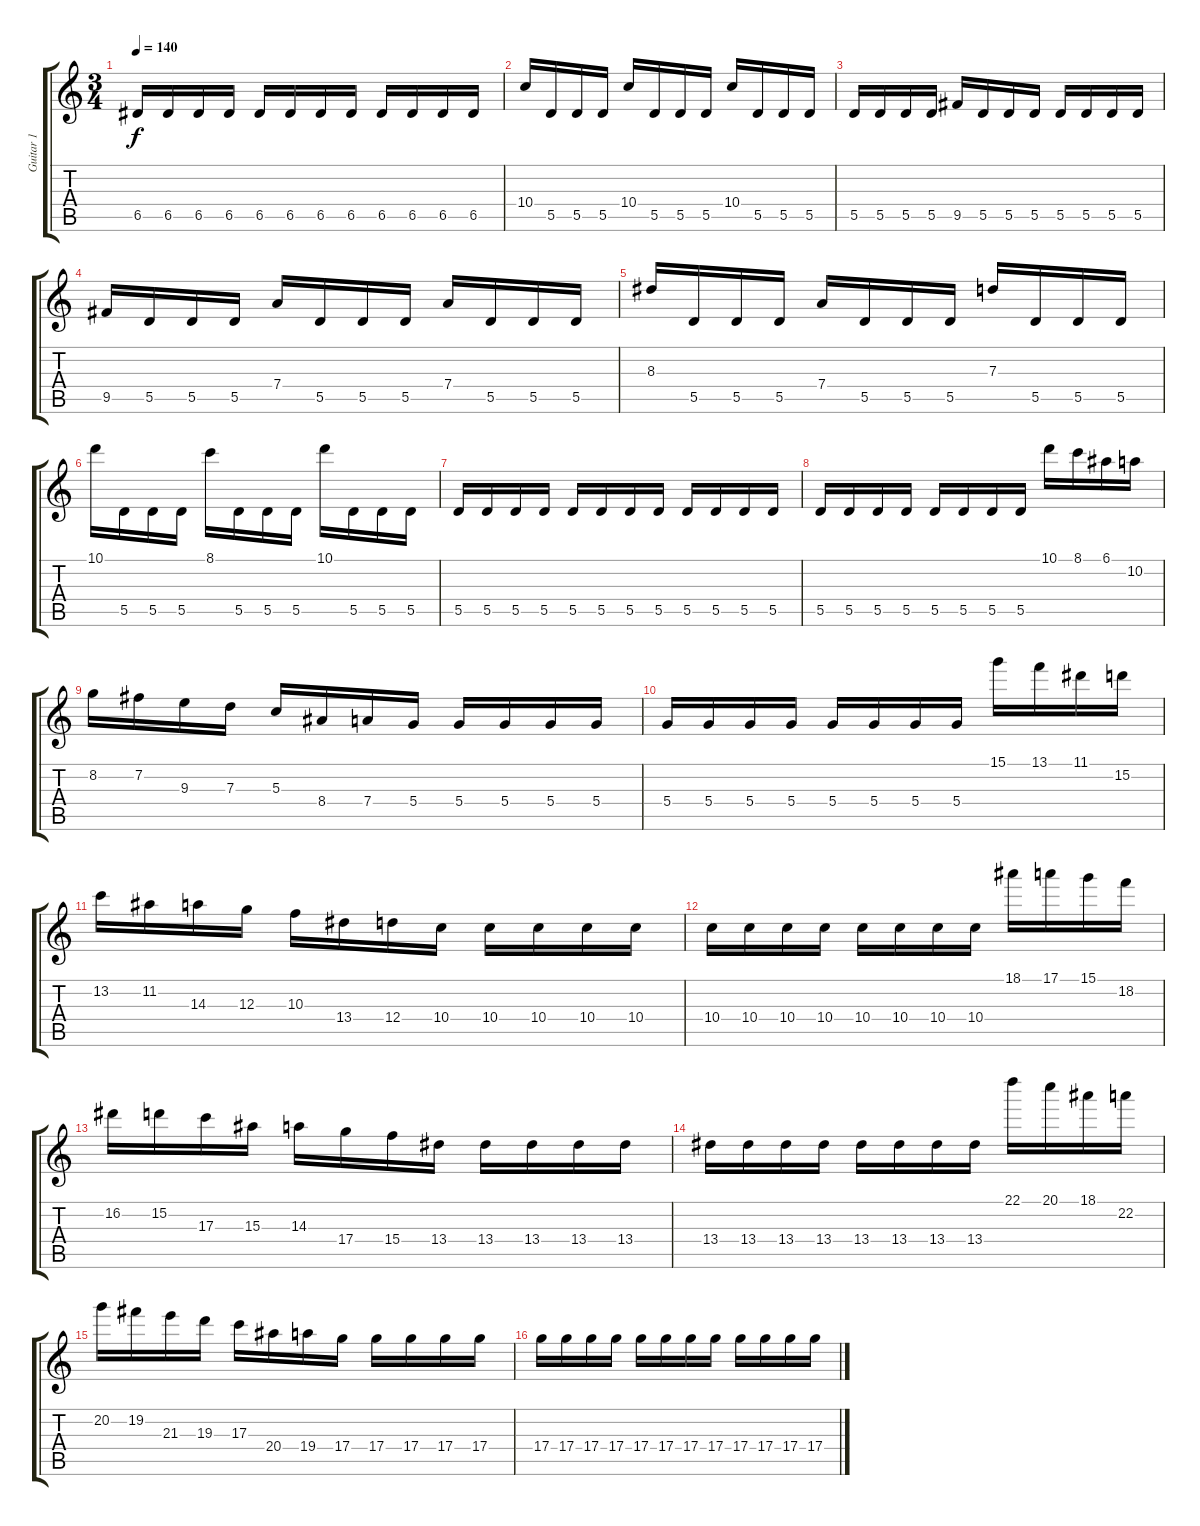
\track ("Guitar 1" "Guitar 1") {instrument distortionguitar}
\staff {score tabs}
\tuning (E4 B3 G3 D3 A2 E2) {hide}
\ts (3 4)
\tempo 140
\clef g2
\ks c
6.5.16{dy f} 6.5.16 6.5.16 6.5.16 6.5.16 6.5.16 6.5.16 6.5.16 6.5.16 6.5.16 6.5.16 6.5.16 |
10.4.16 5.5.16 5.5.16 5.5.16 10.4.16 5.5.16 5.5.16 5.5.16 10.4.16 5.5.16 5.5.16 5.5.16 |
5.5.16 5.5.16 5.5.16 5.5.16 9.5.16 5.5.16 5.5.16 5.5.16 5.5.16 5.5.16 5.5.16 5.5.16 |
9.5.16 5.5.16 5.5.16 5.5.16 7.4.16 5.5.16 5.5.16 5.5.16 7.4.16 5.5.16 5.5.16 5.5.16 |
8.3.16 5.5.16 5.5.16 5.5.16 7.4.16 5.5.16 5.5.16 5.5.16 7.3.16 5.5.16 5.5.16 5.5.16 |
10.1.16 5.5.16 5.5.16 5.5.16 8.1.16 5.5.16 5.5.16 5.5.16 10.1.16 5.5.16 5.5.16 5.5.16 |
5.5.16 5.5.16 5.5.16 5.5.16 5.5.16 5.5.16 5.5.16 5.5.16 5.5.16 5.5.16 5.5.16 5.5.16 |
5.5.16 5.5.16 5.5.16 5.5.16 5.5.16 5.5.16 5.5.16 5.5.16 10.1.16 8.1.16 6.1.16 10.2.16 |
8.2.16 7.2.16 9.3.16 7.3.16 5.3.16 8.4.16 7.4.16 5.4.16 5.4.16 5.4.16 5.4.16 5.4.16 |
5.4.16 5.4.16 5.4.16 5.4.16 5.4.16 5.4.16 5.4.16 5.4.16 15.1.16 13.1.16 11.1.16 15.2.16 |
13.2.16 11.2.16 14.3.16 12.3.16 10.3.16 13.4.16 12.4.16 10.4.16 10.4.16 10.4.16 10.4.16 10.4.16 |
10.4.16 10.4.16 10.4.16 10.4.16 10.4.16 10.4.16 10.4.16 10.4.16 18.1.16 17.1.16 15.1.16 18.2.16 |
16.2.16 15.2.16 17.3.16 15.3.16 14.3.16 17.4.16 15.4.16 13.4.16 13.4.16 13.4.16 13.4.16 13.4.16 |
13.4.16 13.4.16 13.4.16 13.4.16 13.4.16 13.4.16 13.4.16 13.4.16 22.1.16 20.1.16 18.1.16 22.2.16 |
20.2.16 19.2.16 21.3.16 19.3.16 17.3.16 20.4.16 19.4.16 17.4.16 17.4.16 17.4.16 17.4.16 17.4.16 |
17.4.16 17.4.16 17.4.16 17.4.16 17.4.16 17.4.16 17.4.16 17.4.16 17.4.16 17.4.16 17.4.16 17.4.16
